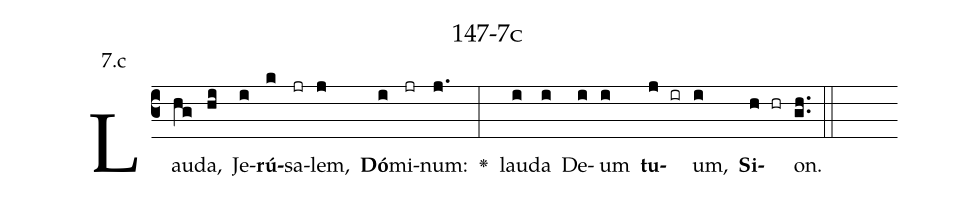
name: 147-7c;
annotation: 7.c;
%%
(c3)Lau(hg)da,(hi) Je(i)<b>rú</b>(k)sa(jr)lem,(j) <b>Dó</b>(i)mi(jr)num:(j.) <v>\greheightstar</v>(:) lau(i)da(i) De(i)um(i) <b>tu</b>(j ir)um,(i) <b>Si</b>(h hr)on.(gh..) (::)


%E(i) u(i) o(j) u(i) a(h) e.(gh..) (::)
